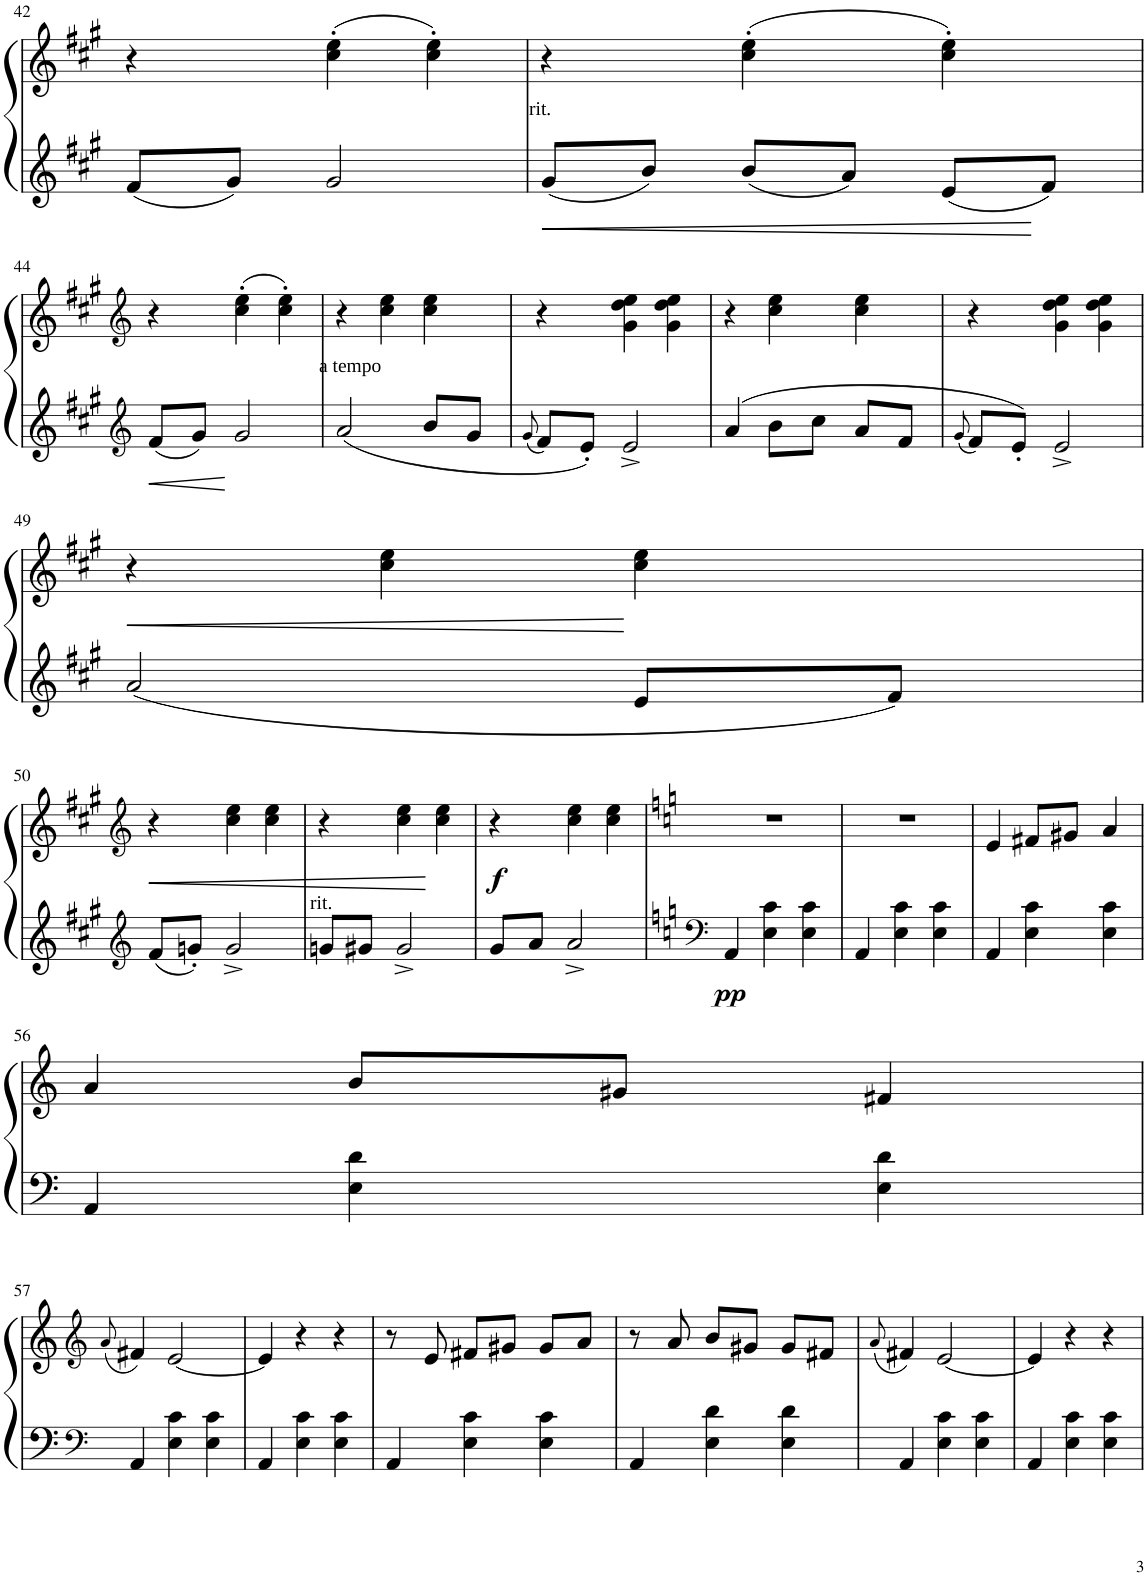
**kern	**kern	**dynam
*part1	*part1	*part1
*staff2	*staff1	*staff1/2
*I"unbenannt	*	*
!!LO:PB:g=z
*clefG2	*clefG2	*
*k[f#c#g#]	*k[f#c#g#]	*
*M3/4	*M3/4	*
=42	=42	=42
8f#/L	4r	.
8g#/J	.	.
2g#/	(4cc#\' 4ee\'	.
.	4cc#\' 4ee\')	.
=43	=43	=43
!	!LO:TX:b:t=rit.	!
8g#/L	4r	.
8b/J	.	.
8b/L	(4cc#\' 4ee\'	.
8a/J	.	.
8e/L	4cc#\' 4ee\')	.
8f#/J	.	.
!!LO:LB:g=z
=44	=44	=44
*clefG2	*clefG2	*
8f#/L	4r	.
8g#/J	.	.
2g#/	(4cc#\' 4ee\'	.
.	4cc#\' 4ee\')	.
=45	=45	=45
!	!LO:TX:b:t=a tempo	!
2a/	4r	.
.	4cc#\ 4ee\	.
8b/L	4cc#\ 4ee\	.
8g#/J	.	.
=46	=46	=46
8qg#/	.	.
8f#/L	4r	.
8e'/J	.	.
2e^/	4g#\ 4dd\ 4ee\	.
.	4g#\ 4dd\ 4ee\	.
=47	=47	=47
4a/	4r	.
8b\L	4cc#\ 4ee\	.
8cc#\J	.	.
8a/L	4cc#\ 4ee\	.
8f#/J	.	.
=48	=48	=48
8qg#/	.	.
8f#/L	4r	.
8e'/J	.	.
2e^/	4g#\ 4dd\ 4ee\	.
.	4g#\ 4dd\ 4ee\	.
!!LO:LB:g=z
=49	=49	=49
!	!	!LO:HP:b
2a/	4r	<
.	4cc#\ 4ee\	.
8e/L	4cc#\ 4ee\	[
8f#/J	.	.
!!LO:LB:g=z
=50	=50	=50
*clefG2	*clefG2	*
!	!	!LO:HP:b
8f#/L	4r	<
8gn'/J	.	.
2g^/	4cc#\ 4ee\	.
.	4cc#\ 4ee\	.
=51	=51	=51
!	!LO:TX:b:t=rit.	!
8gn/L	4r	.
8g#X/J	.	.
2g#^/	4cc#\ 4ee\	.
.	4cc#\ 4ee\	[
=52	=52	=52
!	!	!LO:DY:b
8g#/L	4r	f
8a/J	.	.
2a^/	4cc#\ 4ee\	.
.	4cc#\ 4ee\	.
=53	=53	=53
*clefF4	*	*
*k[]	*k[]	*
!	!	!LO:DY:b=2
4AA/	2.r	pp
4E\ 4c\	.	.
4E\ 4c\	.	.
=54	=54	=54
4AA/	2.r	.
4E\ 4c\	.	.
4E\ 4c\	.	.
=55	=55	=55
4AA/	4e/	.
4E\ 4c\	8f#X/L	.
.	8g#X/J	.
4E\ 4c\	4a/	.
!!LO:LB:g=z
=56	=56	=56
4AA/	4a/	.
4E\ 4d\	8b/L	.
.	8g#X/J	.
4E\ 4d\	4f#X/	.
!!LO:LB:g=z
=57	=57	=57
*clefF4	*clefG2	*
.	(8qa/	.
4AA/	4f#X/)	.
4E\ 4c\	[2e/	.
4E\ 4c\	.	.
=58	=58	=58
4AA/	4e/]	.
4E\ 4c\	4r	.
4E\ 4c\	4r	.
=59	=59	=59
4AA/	8r	.
.	8e/	.
4E\ 4c\	8f#X/L	.
.	8g#X/J	.
4E\ 4c\	8g#/L	.
.	8a/J	.
=60	=60	=60
4AA/	8r	.
.	8a/	.
4E\ 4d\	8b/L	.
.	8g#X/J	.
4E\ 4d\	8g#/L	.
.	8f#X/J	.
=61	=61	=61
.	(8qa/	.
4AA/	4f#X/)	.
4E\ 4c\	[2e/	.
4E\ 4c\	.	.
=62	=62	=62
4AA/	4e/]	.
4E\ 4c\	4r	.
4E\ 4c\	4r	.
=	=	=
*-	*-	*-
